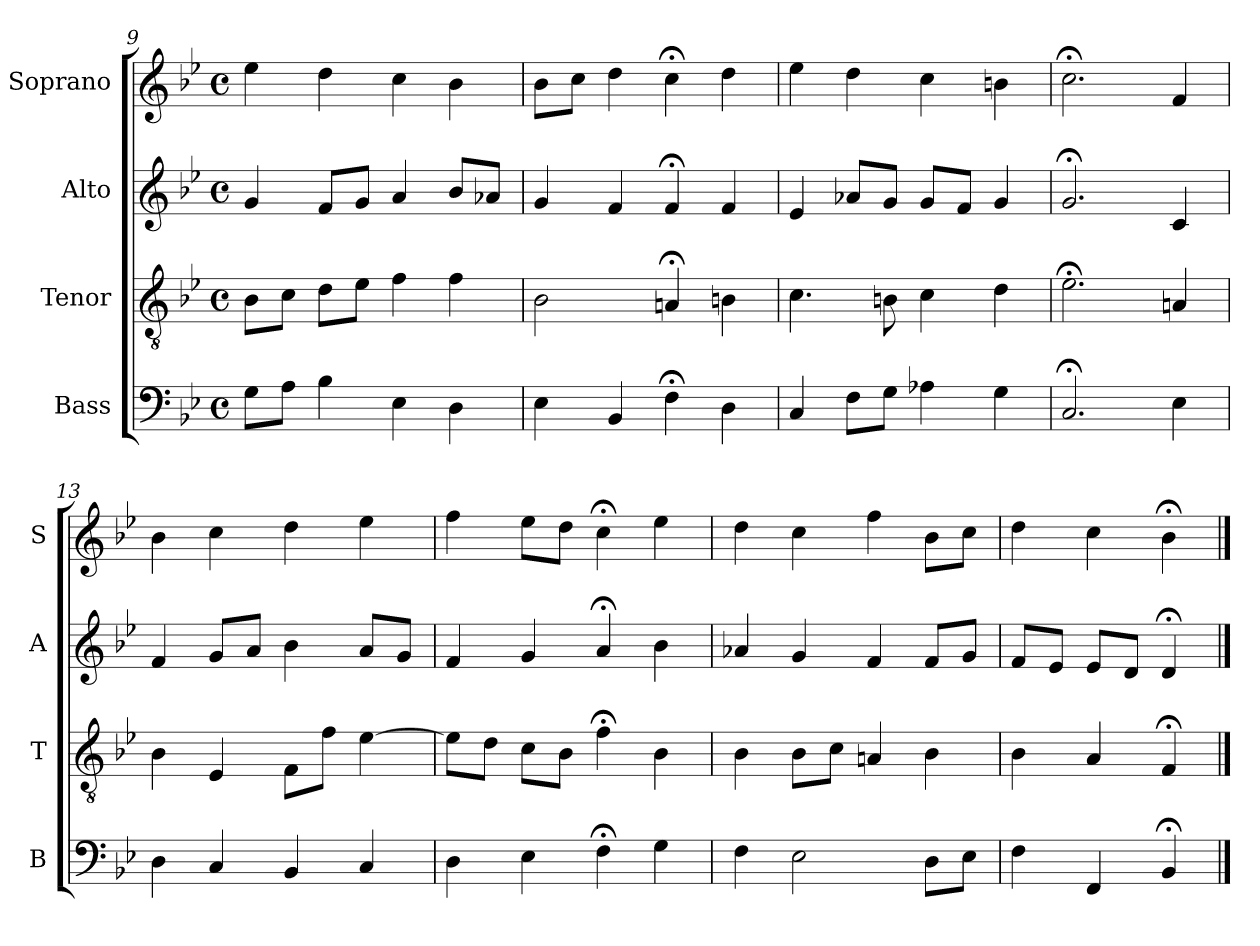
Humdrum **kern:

**kern	**kern	**kern	**kern
*part4	*part3	*part2	*part1
*staff4	*staff3	*staff2	*staff1
*I"Bass	*I"Tenor	*I"Alto	*I"Soprano
*I'B	*I'T	*I'A	*I'S
*clefF4	*clefGv2	*clefG2	*clefG2
*k[b-e-]	*k[b-e-]	*k[b-e-]	*k[b-e-]
*B-:	*B-:	*B-:	*B-:
*M4/4	*M4/4	*M4/4	*M4/4
*met(c)	*met(c)	*met(c)	*met(c)
=9	=9	=9	=9
8GL	8B-L	4g	4ee-
8AJ	8cJ	.	.
4B-	8dL	8fL	4dd
.	8e-J	8gJ	.
4E-i	4fi	4ai	4cci
4D	4f	8b-L	4b-
.	.	8a-XJ	.
=10	=10	=10	=10
4E-	2B-	4g	8b-L
.	.	.	8ccJ
4BB-	.	4f	4dd
4F;<	4An;<	4f;<	4cc;<
4D	4Bn	4f	4dd
=11	=11	=11	=11
4C	4.c	4e-	4ee-
8FL	.	8a-XL	4dd
8GJ	8Bn	8gJ	.
4A-X	4c	8gL	4cc
.	.	8fJ	.
4G	4d	4g	4bn
=12	=12	=12	=12
2.C;<	2.e-;<	2.g;<	2.cc;<
4E-i	4Ani	4ci	4fi
=13	=13	=13	=13
4D	4B-	4f	4b-
4C	4E-	8gL	4cc
.	.	8aJ	.
4BB-	8FL	4b-	4dd
.	8fJ	.	.
4C	[4e-	8aL	4ee-
.	.	8gJ	.
=14	=14	=14	=14
4D	8e-L]	4f	4ff
.	8dJ	.	.
4E-	8cL	4g	8ee-L
.	8B-J	.	8ddJ
4F;<	4f;<	4a;<	4cc;<
4G	4B-	4b-	4ee-
=15	=15	=15	=15
4F	4B-	4a-X	4dd
2E-	8B-L	4g	4cc
.	8cJ	.	.
.	4An	4f	4ff
8DL	4B-	8fL	8b-L
8E-J	.	8gJ	8ccJ
=16	=16	=16	=16
4F	4B-	8fL	4dd
.	.	8e-J	.
4FF	4A	8e-L	4cc
.	.	8dJ	.
4BB-;<	4F;<	4d;<	4b-;<
==	==	==	==
*-	*-	*-	*-
